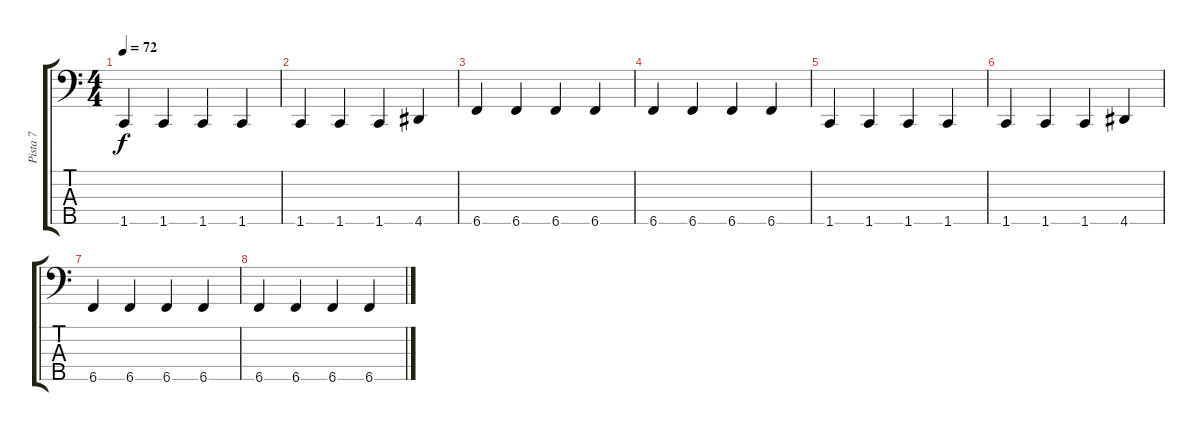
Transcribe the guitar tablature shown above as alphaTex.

\track ("Pista 7" "Pista 7") {instrument electricbassfinger}
\staff {score tabs}
\tuning (G2 D2 A1 E1 B0) {hide}
\ts (4 4)
\tempo 72
\clef f4
\ks c
1.5.4{dy f} 1.5.4 1.5.4 1.5.4 |
1.5.4 1.5.4 1.5.4 4.5.4 |
6.5.4 6.5.4 6.5.4 6.5.4 |
6.5.4 6.5.4 6.5.4 6.5.4 |
1.5.4 1.5.4 1.5.4 1.5.4 |
1.5.4 1.5.4 1.5.4 4.5.4 |
6.5.4 6.5.4 6.5.4 6.5.4 |
6.5.4 6.5.4 6.5.4 6.5.4
